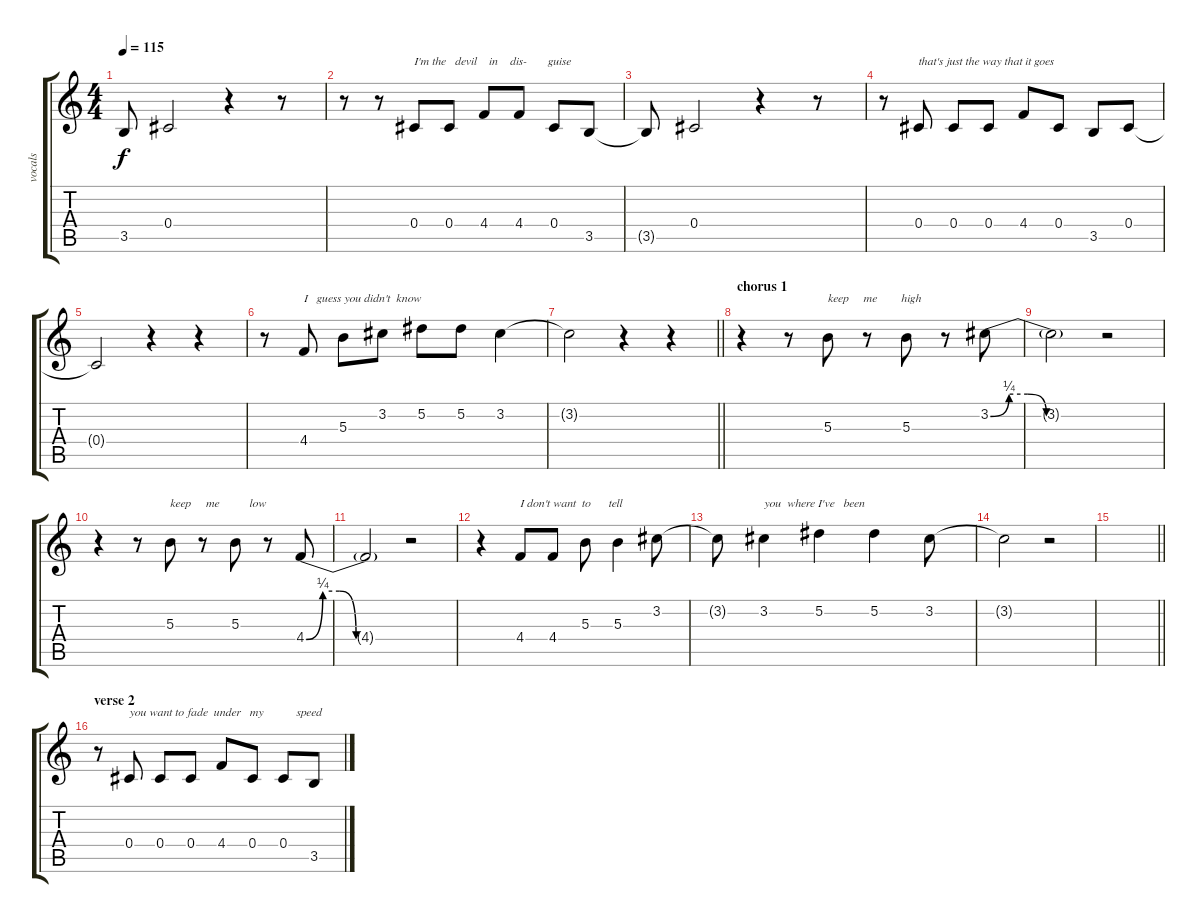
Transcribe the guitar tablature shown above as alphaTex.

\track ("vocals" "vocals") {instrument overdrivenguitar}
\staff {score tabs}
\tuning (Eb4 Bb3 Gb3 Db3 Ab2 Eb2) {hide}
\ts (4 4)
\tempo 115
\clef g2
\ks c
3.5{t}.8{dy f} 0.4.2 r.4 r.8 |
r.8 r.8 0.4.8{txt "I'm the   devil    in    dis-       guise"} 0.4.8 4.4.8 4.4.8 0.4.8 3.5.8 |
3.5{t}.8 0.4.2 r.4 r.8 |
r.8 0.4.8{txt "that's just the way that it goes"} 0.4.8 0.4.8 4.4.8 0.4.8 3.5.8 0.4.8 |
0.4{t}.2 r.4 r.4 |
r.8 4.4.8{txt "I   guess you didn't  know"} 5.3.8 3.2.8 5.2.8 5.2.8 3.2.4 |
\barLineRight lightlight
3.2{t}.2 r.4 r.4 |
\section ("" "chorus 1")
r.4 r.8 5.3.8{txt "keep     me        high"} r.8 5.3.8 r.8 3.2{be (custom 0 0 10 1 20 1 30 0 60 0)}.8 |
3.2{t}.2 r.2 |
r.4 r.8 5.3.8{txt "keep     me          low"} r.8 5.3.8 r.8 4.4{be (custom 0 0 10 1 20 1 30 0 60 0)}.8 |
4.4{t}.2 r.2 |
r.4 4.4.8{txt "I don't want  to      tell"} 4.4.8 5.3.8 5.3.4 3.2.8 |
3.2{t}.8 3.2.4{txt "you  where I've   been"} 5.2.4 5.2.4 3.2.8 |
3.2{t}.2 r.2 |
\barLineRight lightlight
|
\section ("" "verse 2")
r.8 0.4.8{txt "you want to fade  under   my           speed"} 0.4.8 0.4.8 4.4.8 0.4.8 0.4.8 3.5.8
